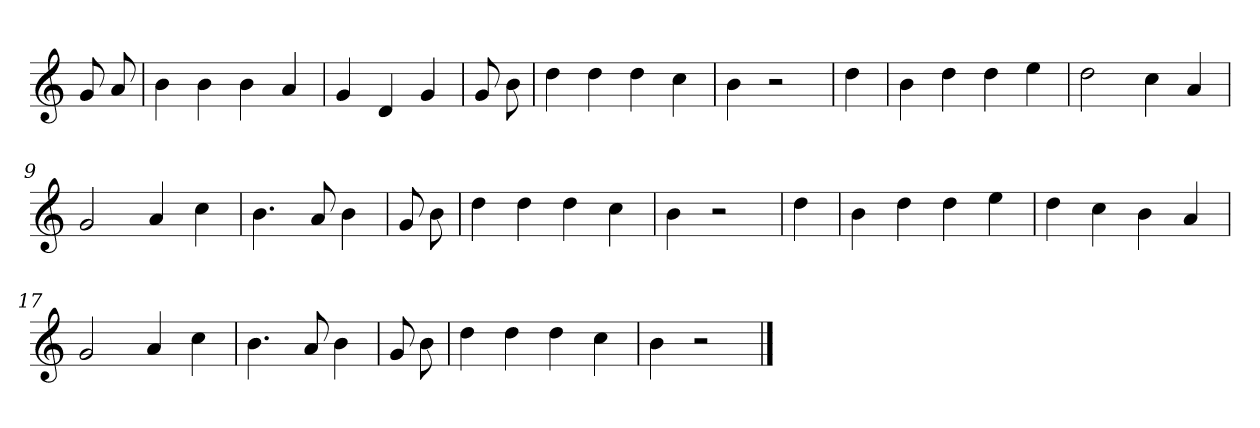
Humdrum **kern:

**kern
*part1
*staff1
*clefG2
*k[]
=
8g
8a
=1
4b
4b
4b
4a
=2
4g
4d
4g
=3
8g
8b
=4
4dd
4dd
4dd
4cc
=5
4b
2r
=6
4dd
=7
4b
4dd
4dd
4ee
=8
2dd
4cc
4a
=9
2g
4a
4cc
=10
4.b
8a
4b
=11
8g
8b
=12
4dd
4dd
4dd
4cc
=13
4b
2r
=14
4dd
=15
4b
4dd
4dd
4ee
=16
4dd
4cc
4b
4a
=17
2g
4a
4cc
=18
4.b
8a
4b
=19
8g
8b
=20
4dd
4dd
4dd
4cc
=21
4b
2r
==
*-
